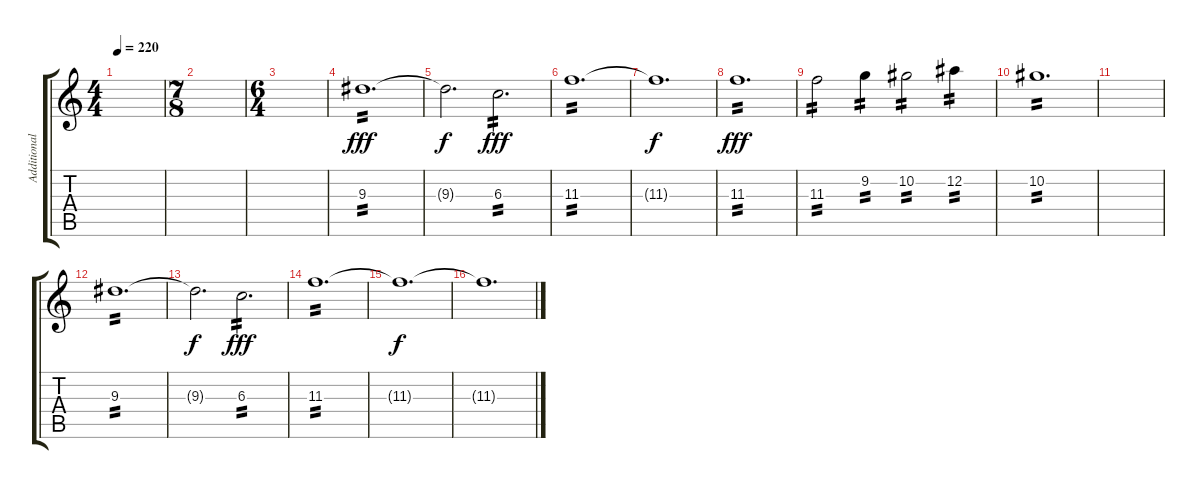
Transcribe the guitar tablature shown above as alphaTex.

\track ("Additional Guitar" "Additional") {instrument distortionguitar}
\staff {score tabs}
\tuning (Eb4 Bb3 Gb3 Db3 Ab2 Eb2) {hide}
\ts (4 4)
\tempo 220
\clef g2
\ks c
|
\ts (7 8)
|
\ts (6 4)
|
9.3.1{d tp 2 dy fff} |
9.3{t}.2{d dy f} 6.3.2{d tp 2 dy fff} |
11.3.1{d tp 2} |
11.3{t}.1{d dy f} |
11.3.1{d tp 2 dy fff} |
11.3.2{tp 2} 9.2.4{tp 2} 10.2.2{tp 2} 12.2.4{tp 2} |
10.2.1{d tp 2} |
|
9.3.1{d tp 2} |
9.3{t}.2{d dy f} 6.3.2{d tp 2 dy fff} |
11.3.1{d tp 2} |
11.3{t}.1{d dy f} |
11.3{t}.1{d}
